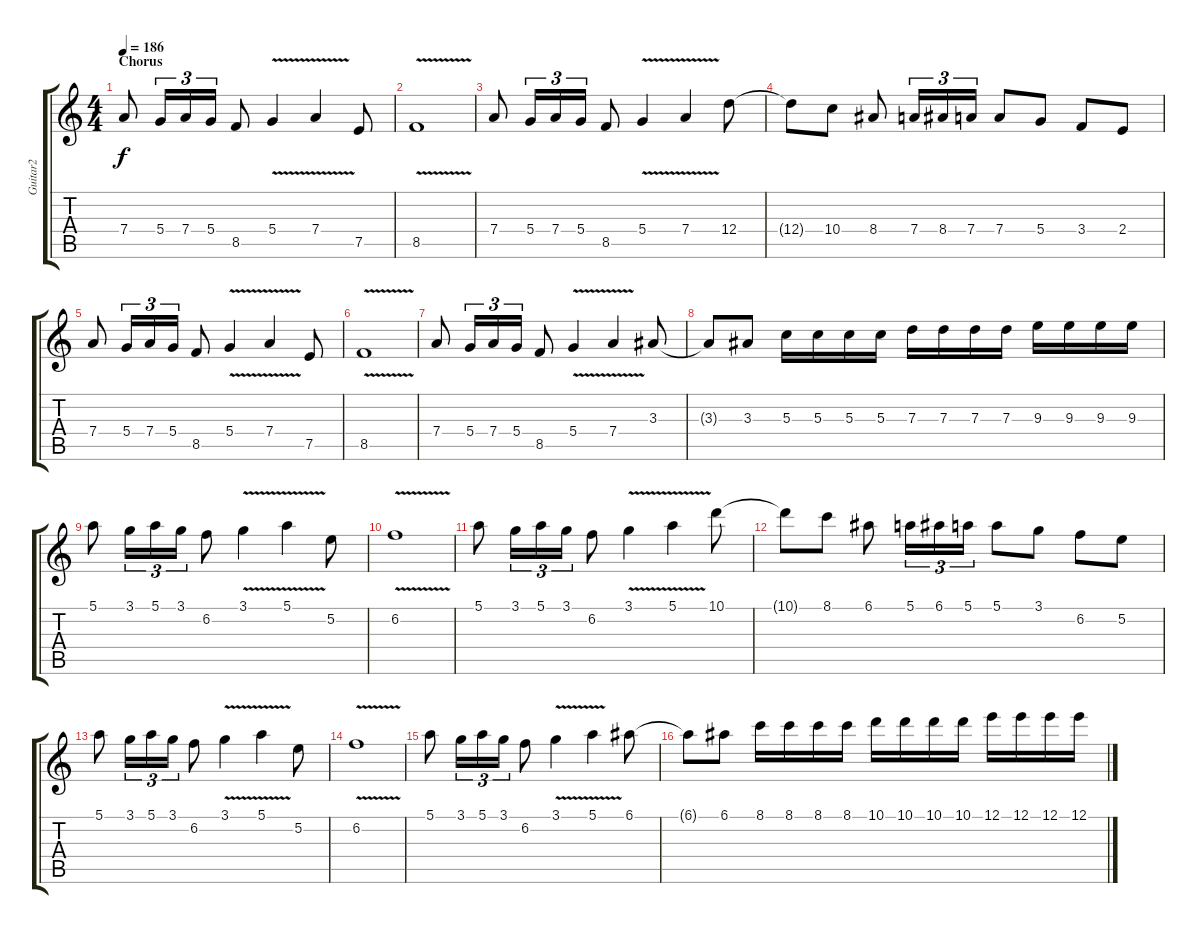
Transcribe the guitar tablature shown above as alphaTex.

\track ("Guitar2" "Guitar2") {instrument distortionguitar}
\staff {score tabs}
\tuning (E4 B3 G3 D3 A2 E2) {hide}
\ts (4 4)
\section ("" "Chorus")
\tempo 186
\clef g2
\ks c
7.4.8{dy f} 5.4.16{tu (3 2)} 7.4.16{tu (3 2)} 5.4.16{tu (3 2)} 8.5.8 5.4{v}.4 7.4{v}.4 7.5.8 |
8.5{v}.1 |
7.4.8 5.4.16{tu (3 2)} 7.4.16{tu (3 2)} 5.4.16{tu (3 2)} 8.5.8 5.4{v}.4 7.4{v}.4 12.4.8 |
12.4{t}.8 10.4.8 8.4.8 7.4.16{tu (3 2)} 8.4.16{tu (3 2)} 7.4.16{tu (3 2)} 7.4.8 5.4.8 3.4.8 2.4.8 |
7.4.8 5.4.16{tu (3 2)} 7.4.16{tu (3 2)} 5.4.16{tu (3 2)} 8.5.8 5.4{v}.4 7.4{v}.4 7.5.8 |
8.5{v}.1 |
7.4.8 5.4.16{tu (3 2)} 7.4.16{tu (3 2)} 5.4.16{tu (3 2)} 8.5.8 5.4{v}.4 7.4{v}.4 3.3.8 |
3.3{t}.8 3.3.8 5.3.16 5.3.16 5.3.16 5.3.16 7.3.16 7.3.16 7.3.16 7.3.16 9.3.16 9.3.16 9.3.16 9.3.16 |
5.1.8 3.1.16{tu (3 2)} 5.1.16{tu (3 2)} 3.1.16{tu (3 2)} 6.2.8 3.1{v}.4 5.1{v}.4 5.2.8 |
6.2{v}.1 |
5.1.8 3.1.16{tu (3 2)} 5.1.16{tu (3 2)} 3.1.16{tu (3 2)} 6.2.8 3.1{v}.4 5.1{v}.4 10.1.8 |
10.1{t}.8 8.1.8 6.1.8 5.1.16{tu (3 2)} 6.1.16{tu (3 2)} 5.1.16{tu (3 2)} 5.1.8 3.1.8 6.2.8 5.2.8 |
5.1.8 3.1.16{tu (3 2)} 5.1.16{tu (3 2)} 3.1.16{tu (3 2)} 6.2.8 3.1{v}.4 5.1{v}.4 5.2.8 |
6.2{v}.1 |
5.1.8 3.1.16{tu (3 2)} 5.1.16{tu (3 2)} 3.1.16{tu (3 2)} 6.2.8 3.1{v}.4 5.1{v}.4 6.1.8 |
6.1{t}.8 6.1.8 8.1.16 8.1.16 8.1.16 8.1.16 10.1.16 10.1.16 10.1.16 10.1.16 12.1.16 12.1.16 12.1.16 12.1.16
